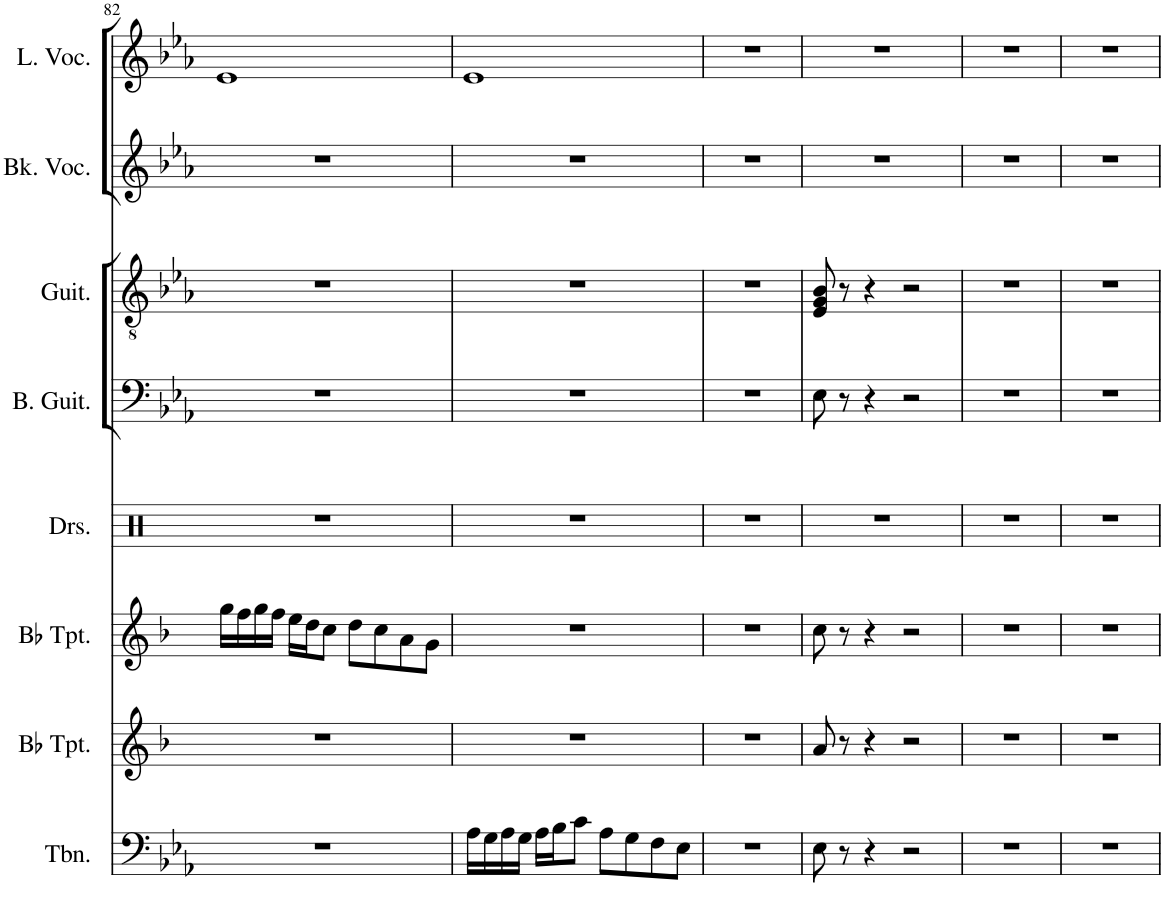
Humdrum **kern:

**kern	**kern	**kern	**kern	**kern	**kern	**kern	**kern
*part8	*part7	*part6	*part5	*part4	*part3	*part2	*part1
*staff8	*staff7	*staff6	*staff5	*staff4	*staff3	*staff2	*staff1
*I"Trombone	*I"Bb Trumpet	*I"Bb Trumpet	*I"Drumset	*I"Bass Guitar	*I"Acoustic Guitar	*I"Backing Vocals	*I"Lead Vocals
*I'Tbn.	*I'Bb Tpt.	*I'Bb Tpt.	*I'Drs.	*I'B. Guit.	*I'Guit.	*I'Bk. Voc.	*I'L. Voc.
!!LO:PB:g=z
*clefF4	*clefG2	*clefG2	*clefX	*clefF4	*clefGv2	*clefG2	*clefG2
*	*Trd1c2	*Trd1c2	*	*Trd7c12	*	*	*
*k[b-e-a-]	*k[b-]	*k[b-]	*k[]	*k[b-e-a-]	*k[b-e-a-]	*k[b-e-a-]	*k[b-e-a-]
*M4/4	*M4/4	*M4/4	*M4/4	*M4/4	*M4/4	*M4/4	*M4/4
=82	=82	=82	=82	=82	=82	=82	=82
1r	1r	16gg\LL	1r	1r	1r	1r	1e-
.	.	16ff\	.	.	.	.	.
.	.	16gg\	.	.	.	.	.
.	.	16ff\JJ	.	.	.	.	.
.	.	16ee\LL	.	.	.	.	.
.	.	16dd\J	.	.	.	.	.
.	.	8cc\J	.	.	.	.	.
.	.	8dd\L	.	.	.	.	.
.	.	8cc\	.	.	.	.	.
.	.	8a\	.	.	.	.	.
.	.	8g\J	.	.	.	.	.
=83	=83	=83	=83	=83	=83	=83	=83
16A-\LL	1r	1r	1r	1r	1r	1r	1e-
16G\	.	.	.	.	.	.	.
16A-\	.	.	.	.	.	.	.
16G\JJ	.	.	.	.	.	.	.
16A-\LL	.	.	.	.	.	.	.
16B-\J	.	.	.	.	.	.	.
8c\J	.	.	.	.	.	.	.
8A-\L	.	.	.	.	.	.	.
8G\	.	.	.	.	.	.	.
8F\	.	.	.	.	.	.	.
8E-\J	.	.	.	.	.	.	.
=84	=84	=84	=84	=84	=84	=84	=84
1r	1r	1r	1r	1r	1r	1r	1r
=85	=85	=85	=85	=85	=85	=85	=85
8E-\	8a/	8cc\	1r	8E-\	8E-/ 8G/ 8B-/	1r	1r
8r	8r	8r	.	8r	8r	.	.
4r	4r	4r	.	4r	4r	.	.
2r	2r	2r	.	2r	2r	.	.
=86	=86	=86	=86	=86	=86	=86	=86
1r	1r	1r	1r	1r	1r	1r	1r
=87	=87	=87	=87	=87	=87	=87	=87
1r	1r	1r	1r	1r	1r	1r	1r
=	=	=	=	=	=	=	=
*-	*-	*-	*-	*-	*-	*-	*-
